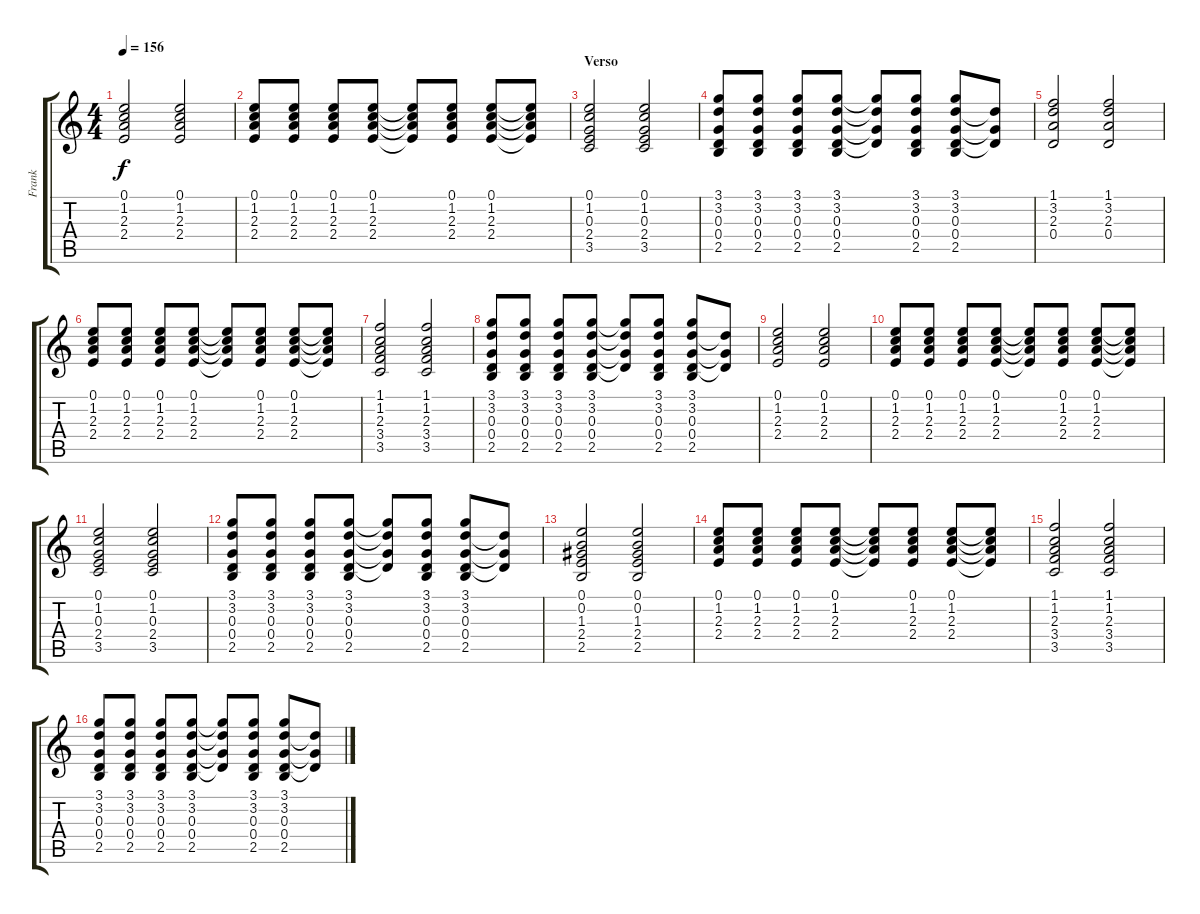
\track ("Frank" "Frank") {instrument acousticguitarnylon}
\staff {score tabs}
\tuning (E4 B3 G3 D3 A2 E2) {hide}
\ts (4 4)
\tempo 156
\clef g2
\ks c
(0.1 1.2 2.3 2.4).2{dy f} (0.1 1.2 2.3 2.4).2 |
(0.1 1.2 2.3 2.4).8 (0.1 1.2 2.3 2.4).8 (0.1 1.2 2.3 2.4).8 (0.1 1.2 2.3 2.4).8 (0.1{t} 1.2{t} 2.3{t} 2.4{t}).8 (0.1 1.2 2.3 2.4).8 (0.1 1.2 2.3 2.4).8 (0.1{t} 1.2{t} 2.3{t} 2.4{t}).8 |
\section ("" "Verso")
(0.1 1.2 0.3 2.4 3.5).2 (0.1 1.2 0.3 2.4 3.5).2 |
(3.1 3.2 0.3 0.4 2.5).8 (3.1 3.2 0.3 0.4 2.5).8 (3.1 3.2 0.3 0.4 2.5).8 (3.1 3.2 0.3 0.4 2.5).8 (3.1{t} 3.2{t} 0.3{t} 0.4{t}).8 (3.1 3.2 0.3 0.4 2.5).8 (3.1 3.2 0.3 0.4 2.5).8 (3.2{t} 0.3{t} 0.4{t}).8 |
(1.1 3.2 2.3 0.4).2 (1.1 3.2 2.3 0.4).2 |
(0.1 1.2 2.3 2.4).8 (0.1 1.2 2.3 2.4).8 (0.1 1.2 2.3 2.4).8 (0.1 1.2 2.3 2.4).8 (0.1{t} 1.2{t} 2.3{t} 2.4{t}).8 (0.1 1.2 2.3 2.4).8 (0.1 1.2 2.3 2.4).8 (0.1{t} 1.2{t} 2.3{t} 2.4{t}).8 |
(1.1 1.2 2.3 3.4 3.5).2 (1.1 1.2 2.3 3.4 3.5).2 |
(3.1 3.2 0.3 0.4 2.5).8 (3.1 3.2 0.3 0.4 2.5).8 (3.1 3.2 0.3 0.4 2.5).8 (3.1 3.2 0.3 0.4 2.5).8 (3.1{t} 3.2{t} 0.3{t} 0.4{t}).8 (3.1 3.2 0.3 0.4 2.5).8 (3.1 3.2 0.3 0.4 2.5).8 (3.2{t} 0.3{t} 0.4{t}).8 |
(0.1 1.2 2.3 2.4).2 (0.1 1.2 2.3 2.4).2 |
(0.1 1.2 2.3 2.4).8 (0.1 1.2 2.3 2.4).8 (0.1 1.2 2.3 2.4).8 (0.1 1.2 2.3 2.4).8 (0.1{t} 1.2{t} 2.3{t} 2.4{t}).8 (0.1 1.2 2.3 2.4).8 (0.1 1.2 2.3 2.4).8 (0.1{t} 1.2{t} 2.3{t} 2.4{t}).8 |
(0.1 1.2 0.3 2.4 3.5).2 (0.1 1.2 0.3 2.4 3.5).2 |
(3.1 3.2 0.3 0.4 2.5).8 (3.1 3.2 0.3 0.4 2.5).8 (3.1 3.2 0.3 0.4 2.5).8 (3.1 3.2 0.3 0.4 2.5).8 (3.1{t} 3.2{t} 0.3{t} 0.4{t}).8 (3.1 3.2 0.3 0.4 2.5).8 (3.1 3.2 0.3 0.4 2.5).8 (3.2{t} 0.3{t} 0.4{t}).8 |
(0.1 0.2 1.3 2.4 2.5).2 (0.1 0.2 1.3 2.4 2.5).2 |
(0.1 1.2 2.3 2.4).8 (0.1 1.2 2.3 2.4).8 (0.1 1.2 2.3 2.4).8 (0.1 1.2 2.3 2.4).8 (0.1{t} 1.2{t} 2.3{t} 2.4{t}).8 (0.1 1.2 2.3 2.4).8 (0.1 1.2 2.3 2.4).8 (0.1{t} 1.2{t} 2.3{t} 2.4{t}).8 |
(1.1 1.2 2.3 3.4 3.5).2 (1.1 1.2 2.3 3.4 3.5).2 |
(3.1 3.2 0.3 0.4 2.5).8 (3.1 3.2 0.3 0.4 2.5).8 (3.1 3.2 0.3 0.4 2.5).8 (3.1 3.2 0.3 0.4 2.5).8 (3.1{t} 3.2{t} 0.3{t} 0.4{t}).8 (3.1 3.2 0.3 0.4 2.5).8 (3.1 3.2 0.3 0.4 2.5).8 (3.2{t} 0.3{t} 0.4{t}).8
